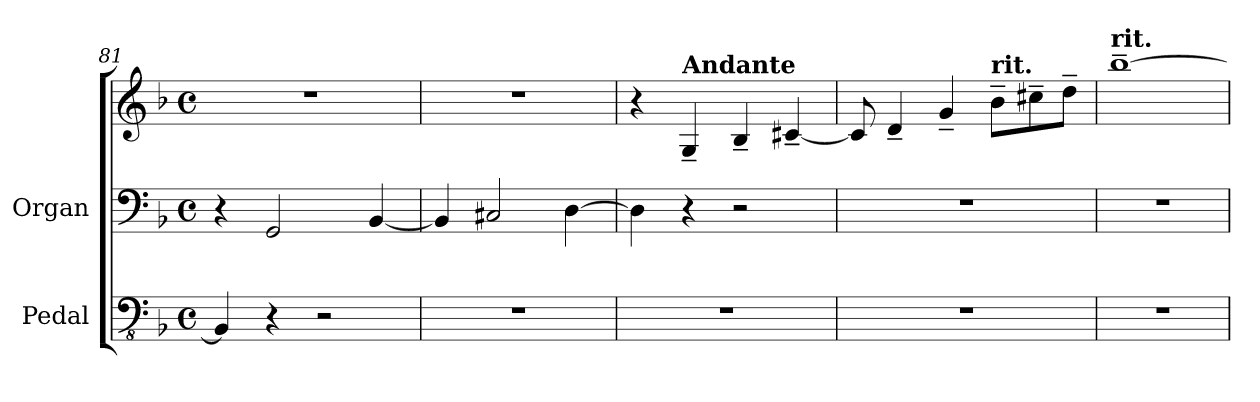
**kern	**kern	**kern	**dynam
*part2	*part1	*part1	*part1
*staff3	*staff2	*staff1	*staff1/2
*I"Pedal	*I"Organ	*	*
*clefFv4	*clefF4	*clefG2	*
*k[b-]	*k[b-]	*k[b-]	*
*M4/4	*M4/4	*M4/4	*
*met(c)	*met(c)	*met(c)	*
=81	=81	=81	=81
4BBB-/]	4r	1r	.
4r	2GG/	.	.
2r	.	.	.
.	[4BB-/	.	.
=82	=82	=82	=82
1r	4BB-/]	1r	.
.	2C#X/	.	.
.	[4D\	.	.
=83	=83	=83	=83
1r	4D\]	4r	.
!	!	!LO:TX:a:B:t=Andante	!
!	!	!	!LO:DY:a
.	4r	4G~/	other-dynamics
.	2r	4B-~/	.
.	.	[4c#X~/	.
=84	=84	=84	=84
1r	1r	8c#/]	.
.	.	4d~/	.
.	.	4g~/	.
!	!	!LO:TX:a:B:t=rit.	!
.	.	8b-~\L	.
.	.	8cc#X~\	.
.	.	8dd~\J	.
=85	=85	=85	=85
!	!	!LO:TX:a:B:t=rit.	!
1r	1r	[1bb-~	.
=	=	=	=
*-	*-	*-	*-
